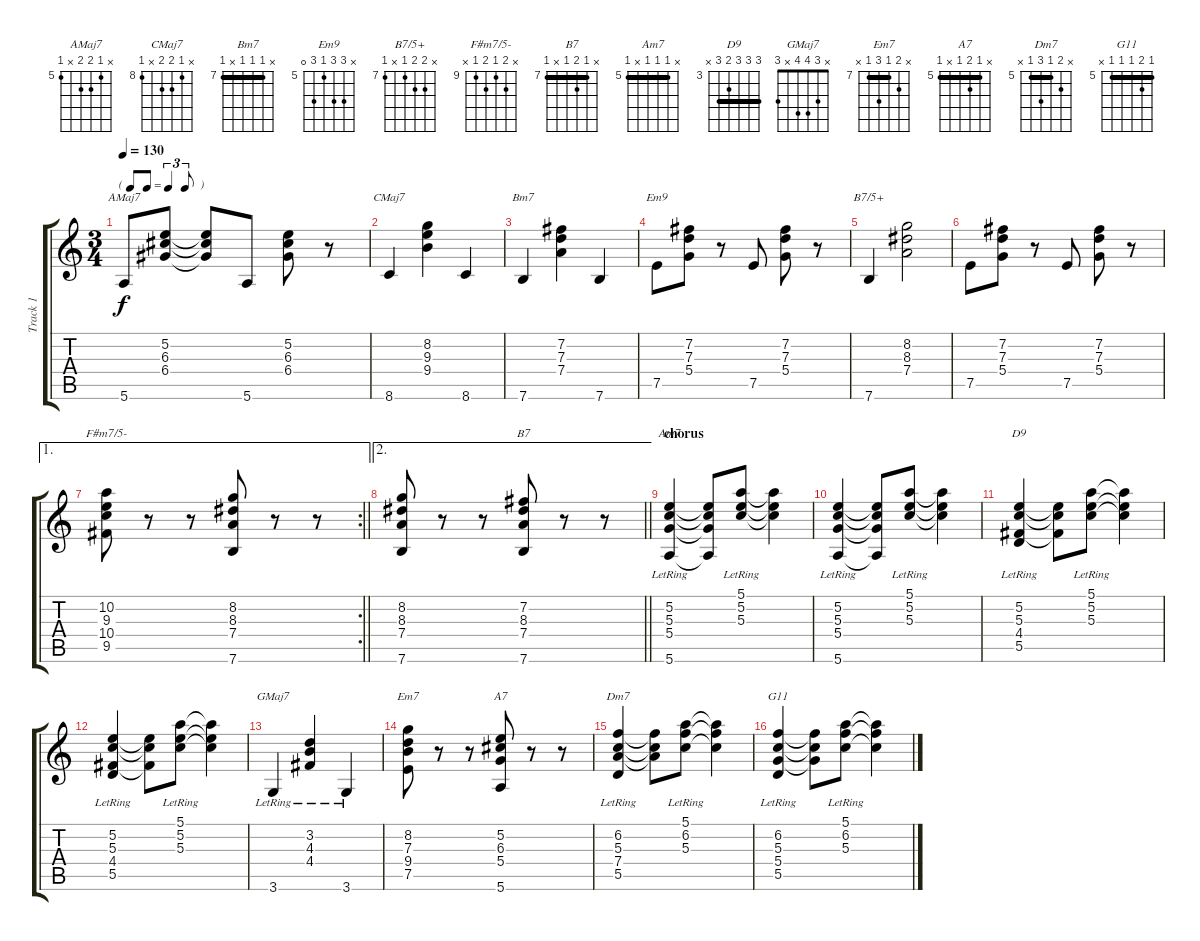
\track ("Track 1" "Track 1") {instrument acousticguitarsteel}
\staff {score tabs}
\tuning (E4 B3 G3 D3 A2 E2) {hide}
\chord ("AMaj7" x 5 6 6 x 5) {firstfret 5}
\chord ("CMaj7" x 8 9 9 x 8) {firstfret 8}
\chord ("Bm7" x 7 7 7 x 7) {firstfret 7 barre 7}
\chord ("Em9" x 7 7 5 7 0) {firstfret 5}
\chord ("B7/5+" x 8 8 7 x 7) {firstfret 7}
\chord ("F#m7/5-" x 10 9 10 9 x) {firstfret 9}
\chord ("B7" x 7 8 7 x 7) {firstfret 7 barre 7}
\chord ("Am7" x 5 5 5 x 5) {firstfret 5 barre 5}
\chord ("D9" 5 5 5 4 5 x) {firstfret 3 barre 5}
\chord ("GMaj7" x 3 4 4 x 3)
\chord ("Em7" x 8 7 9 7 x) {firstfret 7 barre 7}
\chord ("A7" x 5 6 5 x 5) {firstfret 5 barre 5}
\chord ("Dm7" x 6 5 7 5 x) {firstfret 5 barre 5}
\chord ("G11" 5 6 5 5 5 x) {firstfret 5 barre 5}
\ts (3 4)
\tf triplet8th
\tempo 130
\clef g2
\ks c
5.6.8{ch "AMaj7" dy f} (5.2 6.3 6.4).8 (5.2{t} 6.3{t} 6.4{t}).8 5.6.8 (5.2 6.3 6.4).8 r.8 |
8.6.4{ch "CMaj7"} (8.2 9.3 9.4).4 8.6.4 |
7.6.4{ch "Bm7"} (7.2 7.3 7.4).4 7.6.4 |
7.5.8{ch "Em9"} (7.2 7.3 5.4).8 r.8 7.5.8 (7.2 7.3 5.4).8 r.8 |
7.6.4{ch "B7/5+"} (8.2 8.3 7.4).2 |
7.5.8 (7.2 7.3 5.4).8 r.8 7.5.8 (7.2 7.3 5.4).8 r.8 |
\ae 1
\rc 2
\barLineRight lightlight
(10.2 9.3 10.4 9.5).8{ch "F#m7/5-"} r.8 r.8 (8.2 8.3 7.4 7.6).8 r.8 r.8 |
\ae 2
\barLineRight lightlight
(8.2 8.3 7.4 7.6).8 r.8 r.8 (7.2 8.3 7.4 7.6).8{ch "B7"} r.8 r.8 |
\section ("" "chorus")
(5.2{lr} 5.3{lr} 5.4{lr} 5.6{lr}).4{ch "Am7"} (5.2{t} 5.3{t} 5.4{t} 5.6{t}).8 (5.1{lr} 5.2{lr} 5.3{lr}).8 (5.1{t} 5.2{t} 5.3{t}).4 |
(5.2{lr} 5.3{lr} 5.4{lr} 5.6{lr}).4 (5.2{t} 5.3{t} 5.4{t} 5.6{t}).8 (5.1{lr} 5.2{lr} 5.3{lr}).8 (5.1{t} 5.2{t} 5.3{t}).4 |
(5.2{lr} 5.3{lr} 4.4{lr} 5.5{lr}).4{ch "D9"} (5.2{t} 5.3{t} 4.4{t}).8 (5.1{lr} 5.2{lr} 5.3{lr}).8 (5.1{t} 5.2{t} 5.3{t}).4 |
(5.2{lr} 5.3{lr} 4.4{lr} 5.5{lr}).4 (5.2{t} 5.3{t} 4.4{t}).8 (5.1{lr} 5.2{lr} 5.3{lr}).8 (5.1{t} 5.2{t} 5.3{t}).4 |
3.6{lr}.4{ch "GMaj7"} (3.2{lr} 4.3{lr} 4.4{lr}).4 3.6{lr}.4 |
(8.2 7.3 9.4 7.5).8{ch "Em7"} r.8 r.8 (5.2 6.3 5.4 5.6).8{ch "A7"} r.8 r.8 |
(6.2{lr} 5.3{lr} 7.4{lr} 5.5{lr}).4{ch "Dm7"} (6.2{t} 5.3{t} 7.4{t}).8 (5.1{lr} 6.2{lr} 5.3{lr}).8 (5.1{t} 6.2{t} 5.3{t}).4 |
(6.2{lr} 5.3{lr} 5.4{lr} 5.5{lr}).4{ch "G11"} (6.2{t} 5.3{t} 5.4{t}).8 (5.1{lr} 6.2{lr} 5.3{lr}).8 (5.1{t} 6.2{t} 5.3{t}).4
